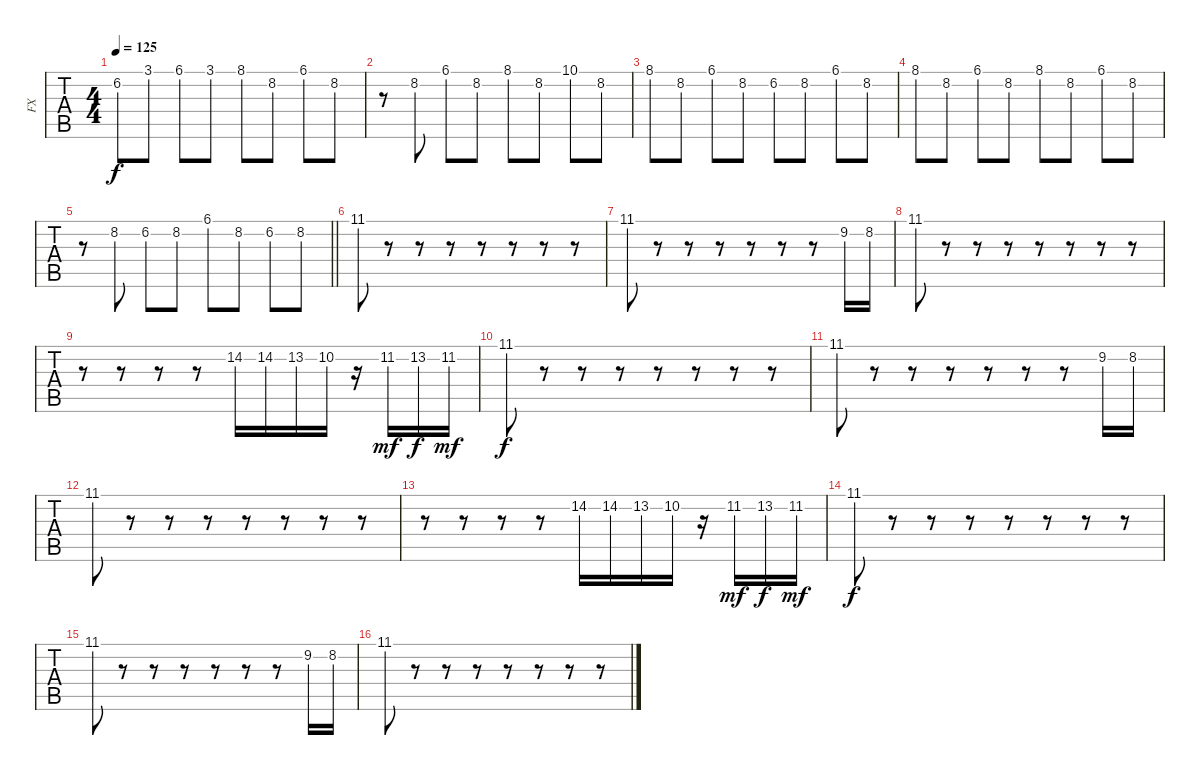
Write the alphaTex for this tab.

\track ("FX" "FX") {instrument lead1square}
\staff {tabs}
\tuning (Gb4 Db4 A3 E3 B2 D2) {hide}
\ts (4 4)
\tempo 125
\clef g2
\ks c
6.2.8{dy f} 3.1.8 6.1.8 3.1.8 8.1.8 8.2.8 6.1.8 8.2.8 |
r.8 8.2.8 6.1.8 8.2.8 8.1.8 8.2.8 10.1.8 8.2.8 |
8.1.8 8.2.8 6.1.8 8.2.8 6.2.8 8.2.8 6.1.8 8.2.8 |
8.1.8 8.2.8 6.1.8 8.2.8 8.1.8 8.2.8 6.1.8 8.2.8 |
\barLineRight lightlight
r.8 8.2.8 6.2.8 8.2.8 6.1.8 8.2.8 6.2.8 8.2.8 |
11.1.8 r.8 r.8 r.8 r.8 r.8 r.8 r.8 |
11.1.8 r.8 r.8 r.8 r.8 r.8 r.8 9.2.16 8.2.16 |
11.1.8 r.8 r.8 r.8 r.8 r.8 r.8 r.8 |
r.8 r.8 r.8 r.8 14.2.16 14.2.16 13.2.16 10.2.16 r.16 11.2.16{dy mf} 13.2.16{dy f} 11.2.16{dy mf} |
11.1.8{dy f} r.8 r.8 r.8 r.8 r.8 r.8 r.8 |
11.1.8 r.8 r.8 r.8 r.8 r.8 r.8 9.2.16 8.2.16 |
11.1.8 r.8 r.8 r.8 r.8 r.8 r.8 r.8 |
r.8 r.8 r.8 r.8 14.2.16 14.2.16 13.2.16 10.2.16 r.16 11.2.16{dy mf} 13.2.16{dy f} 11.2.16{dy mf} |
11.1.8{dy f} r.8 r.8 r.8 r.8 r.8 r.8 r.8 |
11.1.8 r.8 r.8 r.8 r.8 r.8 r.8 9.2.16 8.2.16 |
11.1.8 r.8 r.8 r.8 r.8 r.8 r.8 r.8
